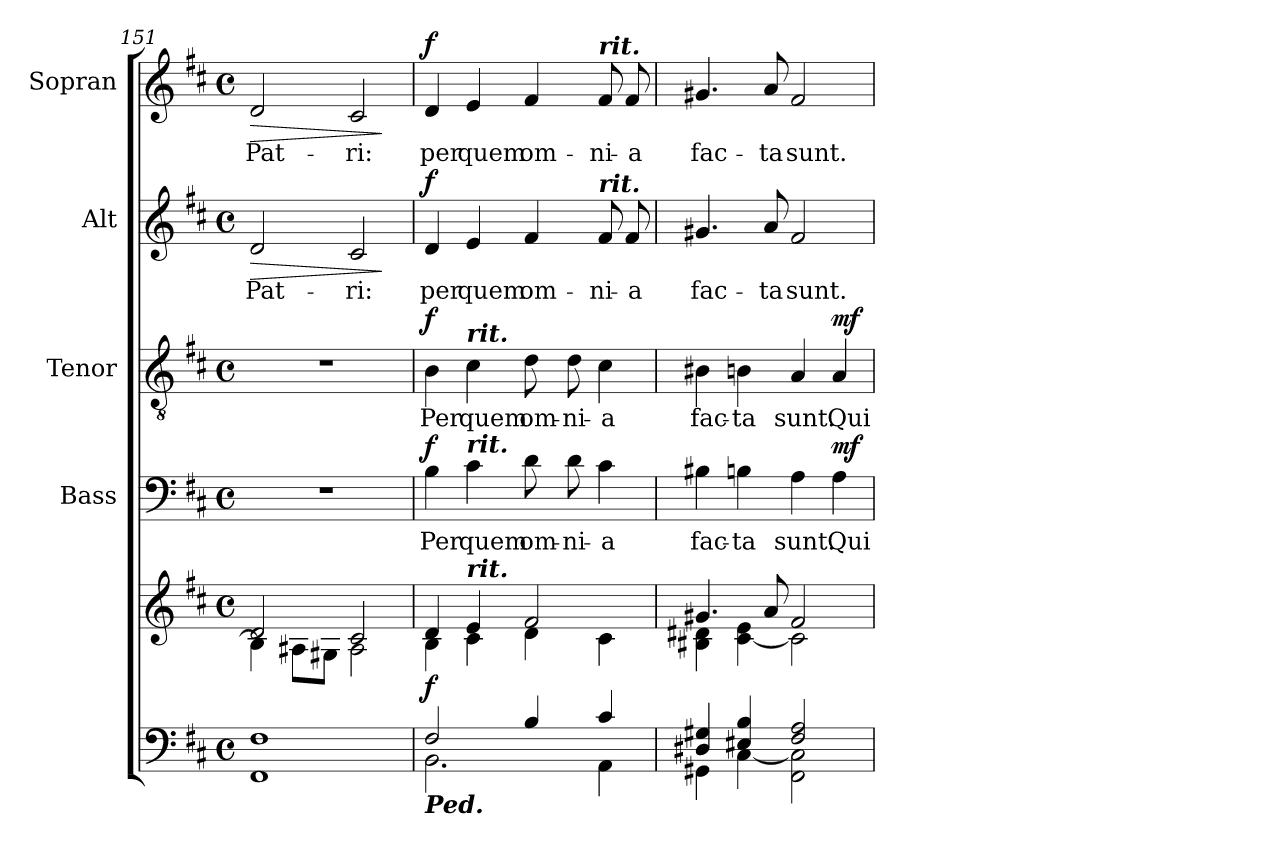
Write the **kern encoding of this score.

**kern	**kern	**dynam	**kern	**text	**dynam	**kern	**text	**dynam	**kern	**text	**dynam	**kern	**text	**dynam
*part5	*part5	*part5	*part4	*part4	*part4	*part3	*part3	*part3	*part2	*part2	*part2	*part1	*part1	*part1
*staff6	*staff5	*staff5/6	*staff4	*staff4	*staff4	*staff3	*staff3	*staff3	*staff2	*staff2	*staff2	*staff1	*staff1	*staff1
*	*	*	*I"Bass	*	*	*I"Tenor	*	*	*I"Alt	*	*	*I"Sopran	*	*
*	*	*	*I'B.	*	*	*I'T.	*	*	*I'A.	*	*	*I'S.	*	*
!!LO:PB:g=z
*clefF4	*clefG2	*	*clefF4	*	*	*clefGv2	*	*	*clefG2	*	*	*clefG2	*	*
*k[f#c#]	*k[f#c#]	*	*k[f#c#]	*	*	*k[f#c#]	*	*	*k[f#c#]	*	*	*k[f#c#]	*	*
*D:	*D:	*	*D:	*	*	*D:	*	*	*D:	*	*	*D:	*	*
*M4/4	*M4/4	*	*M4/4	*	*	*M4/4	*	*	*M4/4	*	*	*M4/4	*	*
*met(c)	*met(c)	*	*met(c)	*	*	*met(c)	*	*	*met(c)	*	*	*met(c)	*	*
=151	=151	=151	=151	=151	=151	=151	=151	=151	=151	=151	=151	=151	=151	=151
*^	*^	*	*	*	*	*	*	*	*	*	*	*	*	*
!	!	!	!	!	!	!	!	!	!	!	!	!LO:LY:b	!LO:HP:b	!	!LO:LY:b	!LO:HP:b
1F#	1FF#	2d/	4B\]	.	1r	.	.	1r	.	.	2d/	Pat-	>	2d/	Pat-	>
.	.	.	8A#X\L	.	.	.	.	.	.	.	.	.	.	.	.	.
.	.	.	8G#X\J	.	.	.	.	.	.	.	.	.	.	.	.	.
!	!	!	!	!	!	!	!	!	!	!	!	!LO:LY:b	!	!	!LO:LY:b	!
.	.	2c#/	2A#\	.	.	.	.	.	.	.	2c#/	-ri:	.	2c#/	-ri:	.
*v	*v	*	*	*	*	*	*	*	*	*	*	*	*	*	*	*
*	*v	*v	*	*	*	*	*	*	*	*	*	*	*	*	*
.	.	.	.	.	.	.	.	.	.	.	]	.	.	]
=152	=152	=152	=152	=152	=152	=152	=152	=152	=152	=152	=152	=152	=152	=152
*^	*^	*	*	*	*	*	*	*	*	*	*	*	*	*
!LO:TX:b:Bi:t=Ped.	!	!	!	!	!	!	!	!	!	!	!	!	!	!	!	!
!	!	!	!	!LO:DY:b	!	!LO:LY:b	!LO:DY:a	!	!LO:LY:b	!LO:DY:a	!	!LO:LY:b	!LO:DY:a	!	!LO:LY:b	!LO:DY:a
2F#/	2.BB\	4d/	4B\	f	4B\	Per	f	4B\	Per	f	4d/	per	f	4d/	per	f
!	!	!	!	!	!	!	!	!LO:TX:a:Bi:t=rit.	!	!	!	!	!	!	!	!
!	!	!	!	!	!LO:TX:a:Bi:t=rit.	!	!	!	!	!	!	!	!	!	!	!
!	!	!LO:TX:a:Bi:t=rit.	!	!	!	!	!	!	!	!	!	!	!	!	!	!
!	!	!	!	!	!	!LO:LY:b	!	!	!LO:LY:b	!	!	!LO:LY:b	!	!	!LO:LY:b	!
.	.	4e/	4c#\	.	4c#\	quem	.	4c#\	quem	.	4e/	quem	.	4e/	quem	.
!	!	!	!	!	!	!LO:LY:b	!	!	!LO:LY:b	!	!	!LO:LY:b	!	!	!LO:LY:b	!
4B/	.	2f#/	4d\	.	8d\	om-	.	8d\	om-	.	4f#/	om-	.	4f#/	om-	.
!	!	!	!	!	!	!LO:LY:b	!	!	!LO:LY:b	!	!	!	!	!	!	!
.	.	.	.	.	8d\	-ni-	.	8d\	-ni-	.	.	.	.	.	.	.
!	!	!	!	!	!	!	!	!	!	!	!	!	!	!LO:TX:a:Bi:t=rit.	!	!
!	!	!	!	!	!	!	!	!	!	!	!LO:TX:a:Bi:t=rit.	!	!	!	!	!
!	!	!	!	!	!	!LO:LY:b	!	!	!LO:LY:b	!	!	!LO:LY:b	!	!	!LO:LY:b	!
4c#/	4AA\	.	4c#\	.	4c#\	-a	.	4c#\	-a	.	8f#/	-ni-	.	8f#/	-ni-	.
!	!	!	!	!	!	!	!	!	!	!	!	!LO:LY:b	!	!	!LO:LY:b	!
.	.	.	.	.	.	.	.	.	.	.	8f#/	-a	.	8f#/	-a	.
=153	=153	=153	=153	=153	=153	=153	=153	=153	=153	=153	=153	=153	=153	=153	=153	=153
!	!	!	!	!	!	!LO:LY:b	!	!	!LO:LY:b	!	!	!LO:LY:b	!	!	!LO:LY:b	!
4D#X/ 4G#X/	4GG#X\	4.g#X/	4B#X\ 4d#X\	.	4B#X\	fac-	.	4B#X\	fac-	.	4.g#X/	fac-	.	4.g#X/	fac-	.
!	!	!	!	!	!	!LO:LY:b	!	!	!LO:LY:b	!	!	!	!	!	!	!
4E#X/ 4B/	[<4C#\	.	[<4c#\ 4e\	.	4Bn\	-ta	.	4Bn\	-ta	.	.	.	.	.	.	.
!	!	!	!	!	!	!	!	!	!	!	!	!LO:LY:b	!	!	!LO:LY:b	!
.	.	8a/	.	.	.	.	.	.	.	.	8a/	-ta	.	8a/	-ta	.
!	!	!	!	!	!	!LO:LY:b	!	!	!LO:LY:b	!	!	!LO:LY:b	!	!	!LO:LY:b	!
2F#/ 2A/	2FF#\ 2C#\]	2f#/	2c#\]	.	4A\	sunt.	.	4A/	sunt.	.	2f#/	sunt.	.	2f#/	sunt.	.
!	!	!	!	!	!	!LO:LY:b	!LO:DY:a	!	!LO:LY:b	!LO:DY:a	!	!	!	!	!	!
.	.	.	.	.	4A\	Qui	mf	4A/	Qui	mf	.	.	.	.	.	.
*v	*v	*	*	*	*	*	*	*	*	*	*	*	*	*	*	*
*	*v	*v	*	*	*	*	*	*	*	*	*	*	*	*	*
=	=	=	=	=	=	=	=	=	=	=	=	=	=	=
*-	*-	*-	*-	*-	*-	*-	*-	*-	*-	*-	*-	*-	*-	*-
